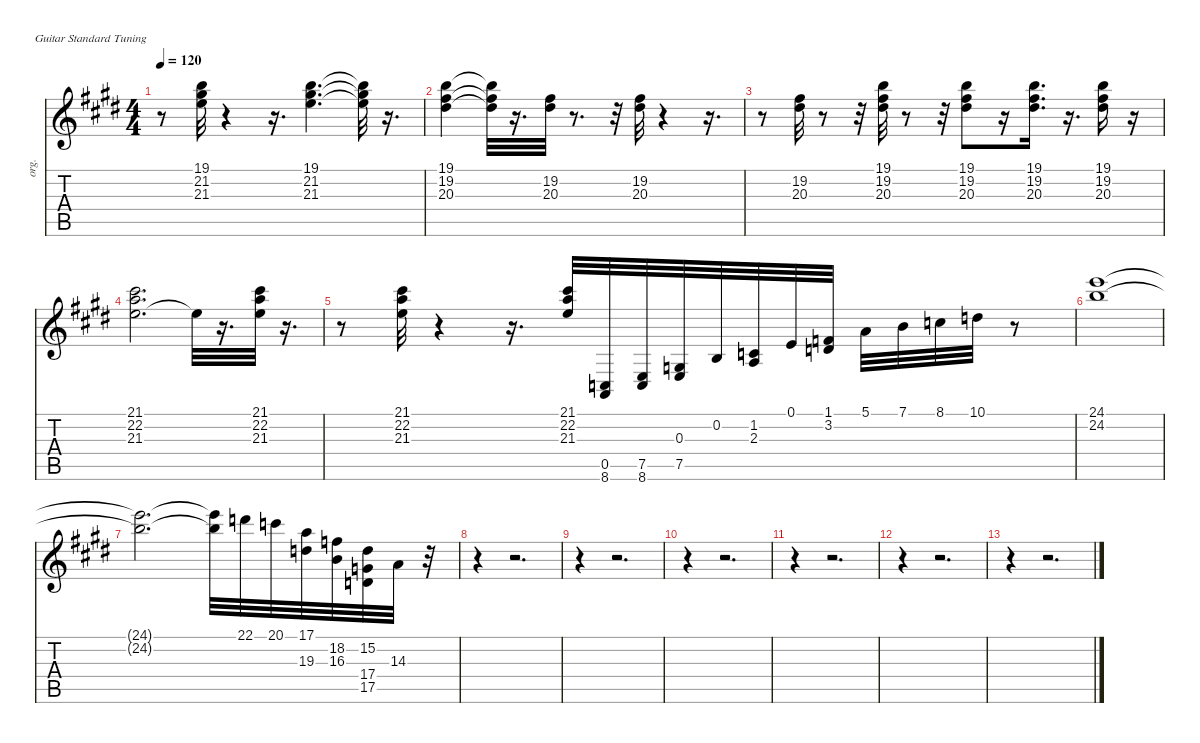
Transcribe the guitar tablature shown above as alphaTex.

\defaultSystemsLayout 4
\hideDynamics
\bracketExtendMode nobrackets
\track ("Keyboard2" "org.") {instrument rockorgan}
\staff {score tabs}
\tuning (E4 B3 G3 D3 A2 E2)
\ts (4 4)
\tempo 120
\clef g2
\ks e
r.8{dy mf beam Down} (19.1{acc forcenatural} 21.2{acc #} 21.3{acc forcenatural}).32{beam Down} r.4{beam Down} r.16{d beam Down} (19.1{acc forcenatural} 21.2{acc #} 21.3{acc forcenatural}).4{d beam Down} (19.1{t acc forcenatural} 21.2{t acc #} 21.3{t acc forcenatural}).32{dy f beam Down} r.16{d beam Down} |
(19.1{acc forcenatural} 19.2{acc #} 20.3{acc #}).4{dy mf beam Down} (19.1{t acc forcenatural} 19.2{t acc #} 20.3{t acc #}).32{dy f beam Down} r.16{d beam Down} (19.2{acc #} 20.3{acc #}).32{dy mf beam Down} r.8{d beam Down} r.32{beam Down} (19.2{acc #} 20.3{acc #}).32{beam Down} r.4{beam Down} r.16{d beam Down} |
r.8{beam Down} (19.2{acc #} 20.3{acc #}).32{beam Down} r.8{beam Down} r.32{beam Down} (19.1{acc forcenatural} 19.2{acc #} 20.3{acc #}).32{beam Down} r.8{beam Down} r.32{beam Down} (19.1{acc forcenatural} 19.2{acc #} 20.3{acc #}).8{beam Down} r.16{beam Down} (19.1{acc forcenatural} 19.2{acc #} 20.3{acc #}).16{d beam Down} r.16{d beam Down} (19.1{acc forcenatural} 19.2{acc #} 20.3{acc #}).16{beam Down} r.16{beam Down} |
(21.1{acc #} 22.2{acc forcenatural} 21.3{acc forcenatural}).2{d beam Down} 21.3{t acc forcenatural}.32{dy f beam Down} r.16{d beam Down} (21.1{acc #} 22.2{acc forcenatural} 21.3{acc forcenatural}).32{dy mf beam Down} r.16{d beam Down} |
r.8{beam Down} (21.1{acc #} 22.2{acc forcenatural} 21.3{acc forcenatural}).32{beam Down} r.4{beam Down} r.16{d beam Down} (21.1{acc #} 22.2{acc forcenatural} 21.3{acc forcenatural}).32{beam Up} (0.5{acc forcenatural} 8.6{acc forcenatural}).32{dy mp beam Up} (7.5{acc forcenatural} 8.6{acc forcenatural}).32{dy p beam Up} (0.3{acc forcenatural} 7.5{acc forcenatural}).32{dy mf beam Up} 0.2{acc forcenatural}.32{dy mp beam Up} (1.2{acc forcenatural} 2.3{acc forcenatural}).32{dy mf beam Up} 0.1{acc forcenatural}.32{dy mp beam Up} (1.1{acc forcenatural} 3.2{acc forcenatural}).32{beam Up} 5.1{acc forcenatural}.32{beam Down} 7.1{acc forcenatural}.32{beam Down} 8.1{acc forcenatural}.32{dy p beam Down} 10.1{acc forcenatural}.32{dy mp beam Down} r.8{beam Down} |
(24.1{acc forcenatural} 24.2{acc forcenatural}).1{dy mf beam Down} |
(24.1{t acc forcenatural} 24.2{t acc forcenatural}).2{d dy f beam Down} (24.1{t acc forcenatural} 24.2{t acc forcenatural}).32{beam Down} 22.1{acc forcenatural}.32{dy p beam Down} 20.1{acc forcenatural}.32{dy mp beam Down} (17.1{acc forcenatural} 19.3{acc forcenatural}).32{dy mf beam Down} (18.2{acc forcenatural} 16.3{acc forcenatural}).32{dy f beam Down} (15.2{acc forcenatural} 17.4{acc forcenatural} 17.5{acc forcenatural}).32{beam Down} 14.3{acc forcenatural}.32{dy mf beam Down} r.32{beam Down} |
r.4{beam Down} r.2{d beam Down} |
r.4{beam Down} r.2{d beam Down} |
r.4{beam Down} r.2{d beam Down} |
r.4{beam Down} r.2{d beam Down} |
r.4{beam Down} r.2{d beam Down} |
r.4{beam Down} r.2{d beam Down}
